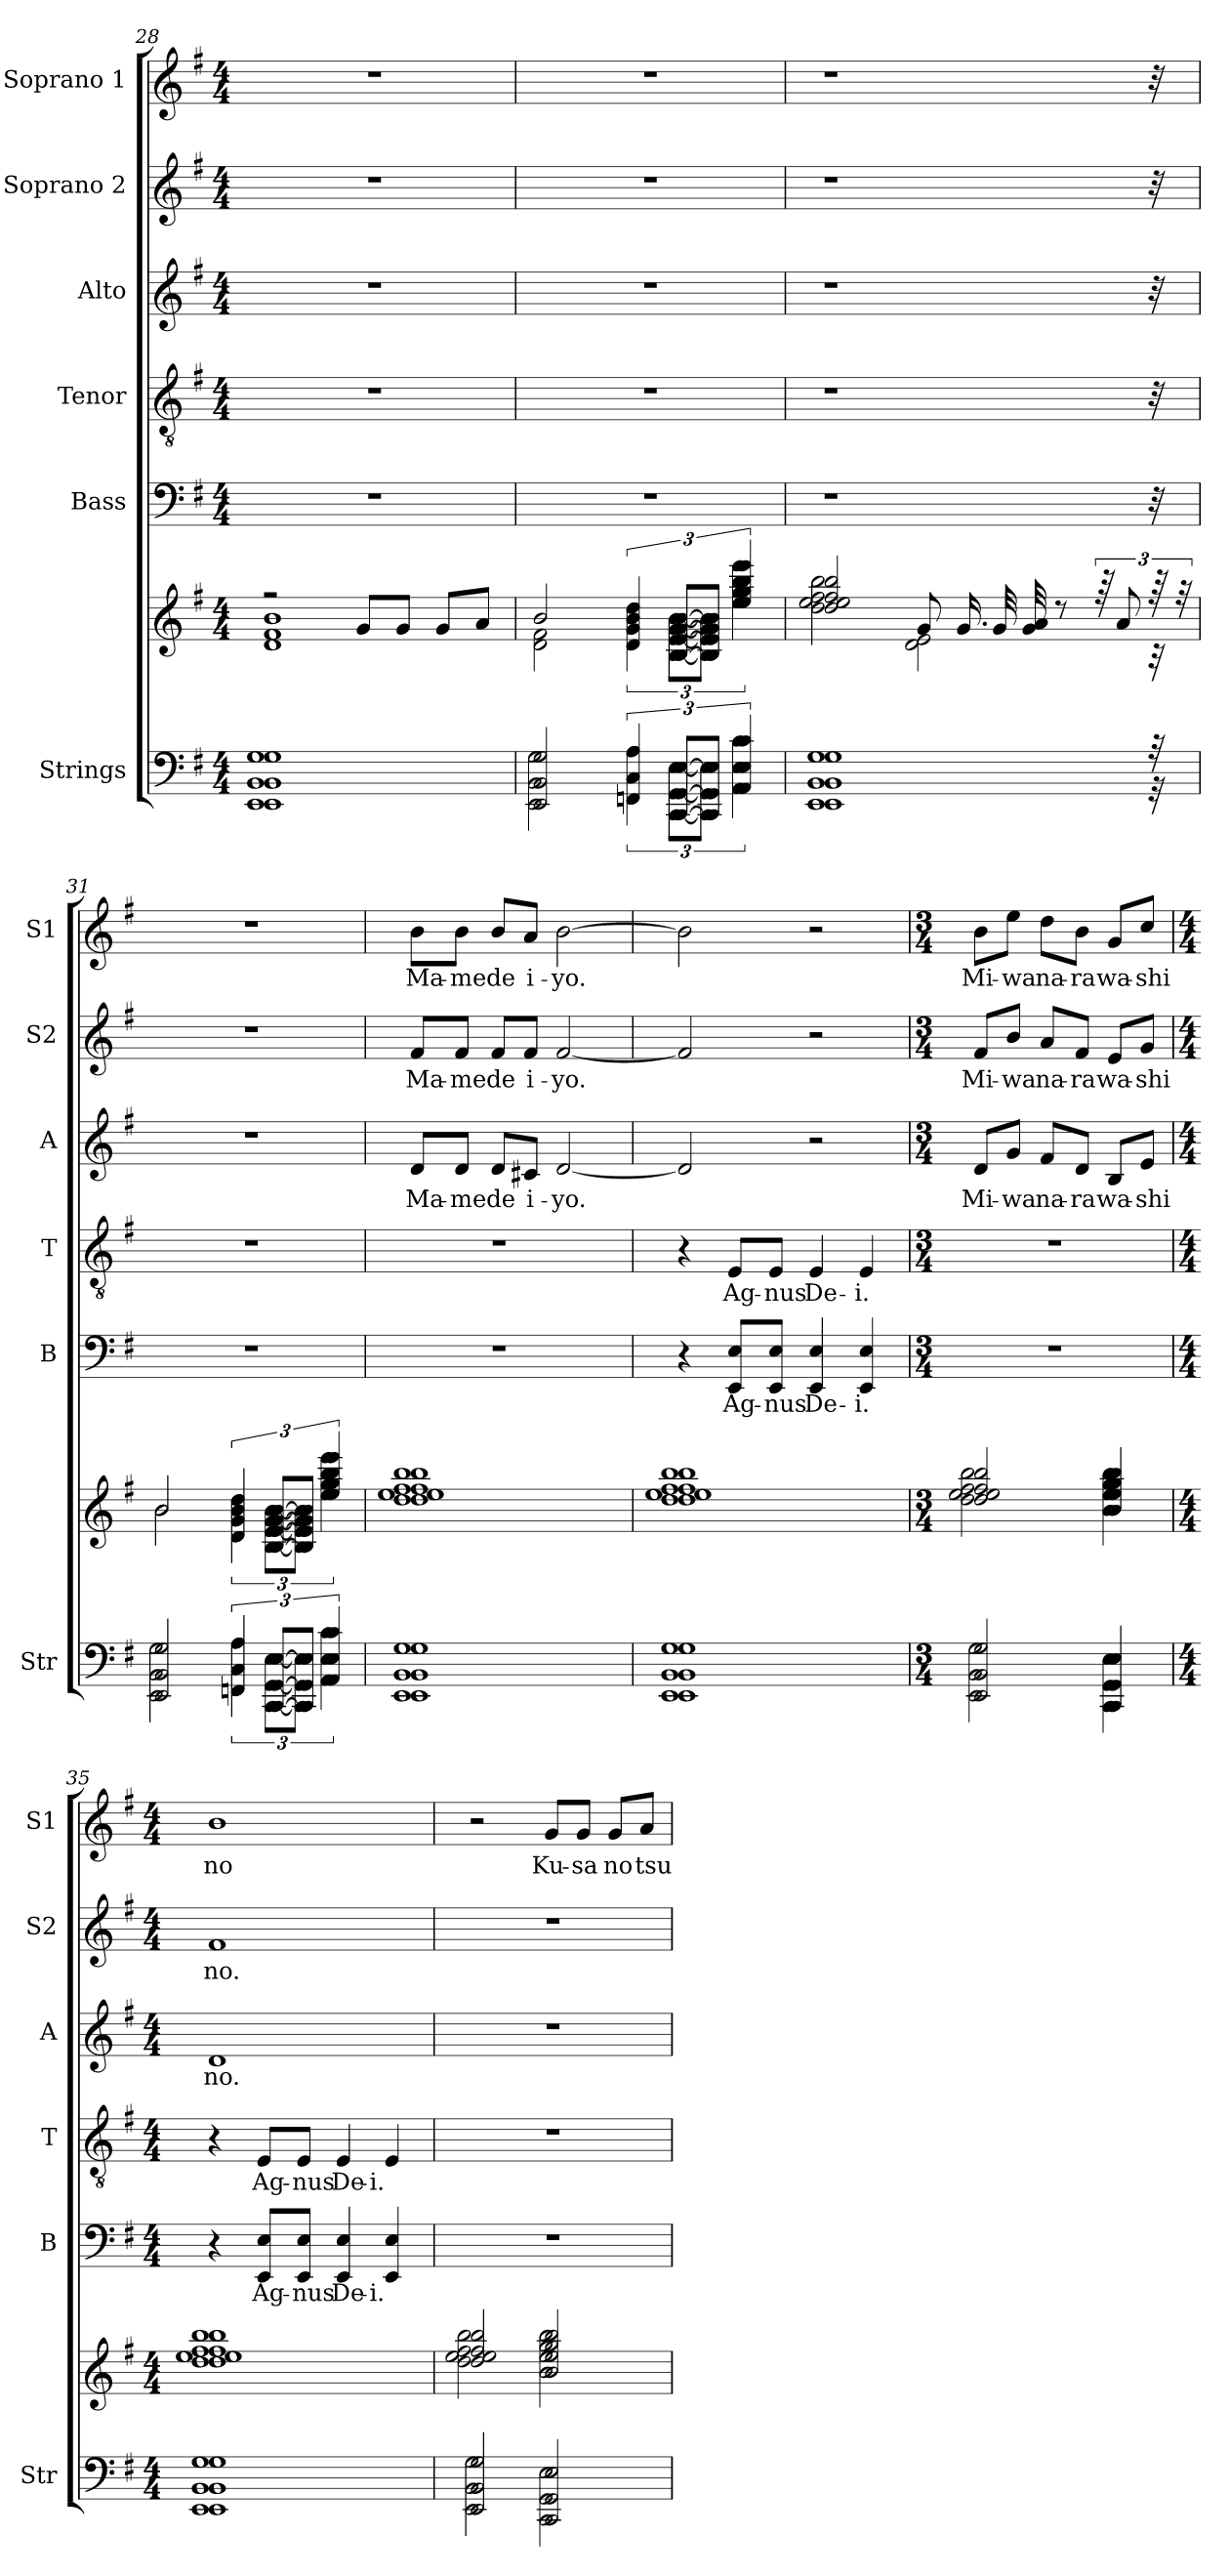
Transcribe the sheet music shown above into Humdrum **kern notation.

**kern	**kern	**kern	**text	**kern	**text	**kern	**text	**kern	**text	**kern	**text
*part6	*part6	*part5	*part5	*part4	*part4	*part3	*part3	*part2	*part2	*part1	*part1
*staff7	*staff6	*staff5	*staff5	*staff4	*staff4	*staff3	*staff3	*staff2	*staff2	*staff1	*staff1
*I"Strings	*	*I"Bass	*	*I"Tenor	*	*I"Alto	*	*I"Soprano 2	*	*I"Soprano 1	*
*I'Str	*	*I'B	*	*I'T	*	*I'A	*	*I'S2	*	*I'S1	*
*clefF4	*clefG2	*clefF4	*	*clefGv2	*	*clefG2	*	*clefG2	*	*clefG2	*
*k[f#]	*k[f#]	*k[f#]	*	*k[f#]	*	*k[f#]	*	*k[f#]	*	*k[f#]	*
*M4/4	*M4/4	*M4/4	*	*M4/4	*	*M4/4	*	*M4/4	*	*M4/4	*
=28	=28	=28	=28	=28	=28	=28	=28	=28	=28	=28	=28
*^	*^	*	*	*	*	*	*	*	*	*	*
1EE/ 1BB/ 1G/	1EE\ 1BB\ 1G\	2r	1d\ 1f#\ 1b\	1r	.	1r	.	1r	.	1r	.	1r	.
.	.	8g/L	.	.	.	.	.	.	.	.	.	.	.
.	.	8g/J	.	.	.	.	.	.	.	.	.	.	.
.	.	8g/L	.	.	.	.	.	.	.	.	.	.	.
.	.	8a/J	.	.	.	.	.	.	.	.	.	.	.
=29	=29	=29	=29	=29	=29	=29	=29	=29	=29	=29	=29	=29	=29
2EE/ 2BB/ 2G/	2EE\ 2BB\ 2G\	2b/	2d\ 2f#\	1r	.	1r	.	1r	.	1r	.	1r	.
6FFn/ 6C/ 6A/	6FFn\ 6C\ 6A\	6d/ 6g/ 6b/ 6dd/	6d\ 6g\ 6b\ 6dd\	.	.	.	.	.	.	.	.	.	.
[12CC/ [12GG/ [12E/L	[12CC\ [12GG\ [12E\L	[12B/ [12e/ [12g/ [12b/L	[12B\ [12e\ [12g\ [12b\L	.	.	.	.	.	.	.	.	.	.
12CC/] 12GG/] 12E/]J	12CC\] 12GG\] 12E\]J	12B/] 12e/] 12g/] 12b/]J	12B\] 12e\] 12g\] 12b\]J	.	.	.	.	.	.	.	.	.	.
6AA/ 6E/ 6c/	6AA\ 6E\ 6c\	6ee/ 6gg/ 6bb/ 6eee/	6ee\ 6gg\ 6bb\ 6eee\	.	.	.	.	.	.	.	.	.	.
=30	=30	=30	=30	=30	=30	=30	=30	=30	=30	=30	=30	=30	=30
1EE/ 1BB/ 1G/	1EE\ 1BB\ 1G\	2dd/ 2ee/ 2ff#/ 2bb/	2dd\ 2ee\ 2ff#\ 2bb\	1r	.	1r	.	1r	.	1r	.	1r	.
.	.	8g/	2d\ 2e\	.	.	.	.	.	.	.	.	.	.
.	.	16.g/	.	.	.	.	.	.	.	.	.	.	.
.	.	32g/	.	.	.	.	.	.	.	.	.	.	.
.	.	32g/ 32a/	.	.	.	.	.	.	.	.	.	.	.
.	.	8r	.	.	.	.	.	.	.	.	.	.	.
.	.	96r	.	.	.	.	.	.	.	.	.	.	.
.	.	12a/	.	.	.	.	.	.	.	.	.	.	.
32r	32r	96r	32r	32r	.	32r	.	32r	.	32r	.	32r	.
.	.	48r	.	.	.	.	.	.	.	.	.	.	.
=31	=31	=31	=31	=31	=31	=31	=31	=31	=31	=31	=31	=31	=31
2EE/ 2BB/ 2G/	2EE\ 2BB\ 2G\	2b/	2b\	1r	.	1r	.	1r	.	1r	.	1r	.
6FFn/ 6C/ 6A/	6FFn\ 6C\ 6A\	6d/ 6g/ 6b/ 6dd/	6d\ 6g\ 6b\ 6dd\	.	.	.	.	.	.	.	.	.	.
[12CC/ [12GG/ [12E/L	[12CC\ [12GG\ [12E\L	[12B/ [12e/ [12g/ [12b/L	[12B\ [12e\ [12g\ [12b\L	.	.	.	.	.	.	.	.	.	.
12CC/] 12GG/] 12E/]J	12CC\] 12GG\] 12E\]J	12B/] 12e/] 12g/] 12b/]J	12B\] 12e\] 12g\] 12b\]J	.	.	.	.	.	.	.	.	.	.
6AA/ 6E/ 6c/	6AA\ 6E\ 6c\	6ee/ 6gg/ 6bb/ 6eee/	6ee\ 6gg\ 6bb\ 6eee\	.	.	.	.	.	.	.	.	.	.
=32	=32	=32	=32	=32	=32	=32	=32	=32	=32	=32	=32	=32	=32
!	!	!	!	!	!	!	!	!	!LO:LY:b	!	!LO:LY:b	!	!LO:LY:b
1EE/ 1BB/ 1G/	1EE\ 1BB\ 1G\	1dd/ 1ee/ 1ff#/ 1bb/	1dd\ 1ee\ 1ff#\ 1bb\	1r	.	1r	.	8dL	Ma-	8f#L	Ma-	8bL	Ma-
!	!	!	!	!	!	!	!	!	!LO:LY:b	!	!LO:LY:b	!	!LO:LY:b
.	.	.	.	.	.	.	.	8dJ	-me	8f#J	-me	8bJ	-me
!	!	!	!	!	!	!	!	!	!LO:LY:b	!	!LO:LY:b	!	!LO:LY:b
.	.	.	.	.	.	.	.	8dL	de	8f#L	de	8bL	de
!	!	!	!	!	!	!	!	!	!LO:LY:b	!	!LO:LY:b	!	!LO:LY:b
.	.	.	.	.	.	.	.	8c#XJ	i-	8f#J	i-	8aJ	i-
.	.	.	.	.	.	.	.	[2d	-yo.	[2f#	-yo.	[2b	-yo.
=33	=33	=33	=33	=33	=33	=33	=33	=33	=33	=33	=33	=33	=33
1EE/ 1BB/ 1G/	1EE\ 1BB\ 1G\	1dd/ 1ee/ 1ff#/ 1bb/	1dd\ 1ee\ 1ff#\ 1bb\	4r	.	4r	.	2d]	.	2f#]	.	2b]	.
!	!	!	!	!	!LO:LY:b	!	!LO:LY:b	!	!	!	!	!	!
.	.	.	.	8EE 8EL	Ag-	8EL	Ag-	.	.	.	.	.	.
!	!	!	!	!	!LO:LY:b	!	!LO:LY:b	!	!	!	!	!	!
.	.	.	.	8EE 8EJ	-nus	8EJ	-nus	.	.	.	.	.	.
!	!	!	!	!	!LO:LY:b	!	!LO:LY:b	!	!	!	!	!	!
.	.	.	.	4EE 4E	De-	4E	De-	2r	.	2r	.	2r	.
!	!	!	!	!	!LO:LY:b	!	!LO:LY:b	!	!	!	!	!	!
.	.	.	.	4EE 4E	-i.	4E	-i.	.	.	.	.	.	.
=34	=34	=34	=34	=34	=34	=34	=34	=34	=34	=34	=34	=34	=34
*M3/4	*	*M3/4	*	*M3/4	*	*M3/4	*	*M3/4	*	*M3/4	*	*M3/4	*
!	!	!	!	!LO:N:vis=2	!	!LO:N:vis=2	!	!	!LO:LY:b	!	!LO:LY:b	!	!LO:LY:b
2EE/ 2BB/ 2G/	2EE\ 2BB\ 2G\	2dd/ 2ee/ 2ff#/ 2bb/	2dd\ 2ee\ 2ff#\ 2bb\	2.r	.	2.r	.	8dL	Mi-	8f#L	Mi-	8bL	Mi-
!	!	!	!	!	!	!	!	!	!LO:LY:b	!	!LO:LY:b	!	!LO:LY:b
.	.	.	.	.	.	.	.	8gJ	-wa	8bJ	-wa	8eeJ	-wa
!	!	!	!	!	!	!	!	!	!LO:LY:b	!	!LO:LY:b	!	!LO:LY:b
.	.	.	.	.	.	.	.	8f#L	na-	8aL	na-	8ddL	na-
!	!	!	!	!	!	!	!	!	!LO:LY:b	!	!LO:LY:b	!	!LO:LY:b
.	.	.	.	.	.	.	.	8dJ	-ra	8f#J	-ra	8bJ	-ra
!	!	!	!	!	!	!	!	!	!LO:LY:b	!	!LO:LY:b	!	!LO:LY:b
4CC/ 4GG/ 4E/	4CC\ 4GG\ 4E\	4b/ 4ee/ 4gg/ 4bb/	4b\ 4ee\ 4gg\ 4bb\	.	.	.	.	8BL	wa-	8eL	wa-	8gL	wa-
!	!	!	!	!	!	!	!	!	!LO:LY:b	!	!LO:LY:b	!	!LO:LY:b
.	.	.	.	.	.	.	.	8eJ	-shi	8gJ	-shi	8ccJ	-shi
=35	=35	=35	=35	=35	=35	=35	=35	=35	=35	=35	=35	=35	=35
*M4/4	*	*M4/4	*	*M4/4	*	*M4/4	*	*M4/4	*	*M4/4	*	*M4/4	*
!	!	!	!	!	!	!	!	!	!LO:LY:b	!	!LO:LY:b	!	!LO:LY:b
1EE/ 1BB/ 1G/	1EE\ 1BB\ 1G\	1dd/ 1ee/ 1ff#/ 1bb/	1dd\ 1ee\ 1ff#\ 1bb\	4r	.	4r	.	1d	no.	1f#	no.	1b	no
!	!	!	!	!	!LO:LY:b	!	!LO:LY:b	!	!	!	!	!	!
.	.	.	.	8EE 8EL	Ag-	8EL	Ag-	.	.	.	.	.	.
!	!	!	!	!	!LO:LY:b	!	!LO:LY:b	!	!	!	!	!	!
.	.	.	.	8EE 8EJ	-nus	8EJ	-nus	.	.	.	.	.	.
!	!	!	!	!	!LO:LY:b	!	!LO:LY:b	!	!	!	!	!	!
.	.	.	.	4EE 4E	De-	4E	De-	.	.	.	.	.	.
!	!	!	!	!	!LO:LY:b	!	!LO:LY:b	!	!	!	!	!	!
.	.	.	.	4EE 4E	-i.	4E	-i.	.	.	.	.	.	.
=36	=36	=36	=36	=36	=36	=36	=36	=36	=36	=36	=36	=36	=36
2EE/ 2BB/ 2G/	2EE\ 2BB\ 2G\	2dd/ 2ee/ 2ff#/ 2bb/	2dd\ 2ee\ 2ff#\ 2bb\	1r	.	1r	.	1r	.	1r	.	2r	.
!	!	!	!	!	!	!	!	!	!	!	!	!	!LO:LY:b
2CC/ 2GG/ 2E/	2CC\ 2GG\ 2E\	2b/ 2ee/ 2gg/ 2bb/	2b\ 2ee\ 2gg\ 2bb\	.	.	.	.	.	.	.	.	8gL	Ku-
!	!	!	!	!	!	!	!	!	!	!	!	!	!LO:LY:b
.	.	.	.	.	.	.	.	.	.	.	.	8gJ	-sa
!	!	!	!	!	!	!	!	!	!	!	!	!	!LO:LY:b
.	.	.	.	.	.	.	.	.	.	.	.	8gL	no
!	!	!	!	!	!	!	!	!	!	!	!	!	!LO:LY:b
.	.	.	.	.	.	.	.	.	.	.	.	8aJ	tsu-
*v	*v	*	*	*	*	*	*	*	*	*	*	*	*
*	*v	*v	*	*	*	*	*	*	*	*	*	*
=	=	=	=	=	=	=	=	=	=	=	=
*-	*-	*-	*-	*-	*-	*-	*-	*-	*-	*-	*-
